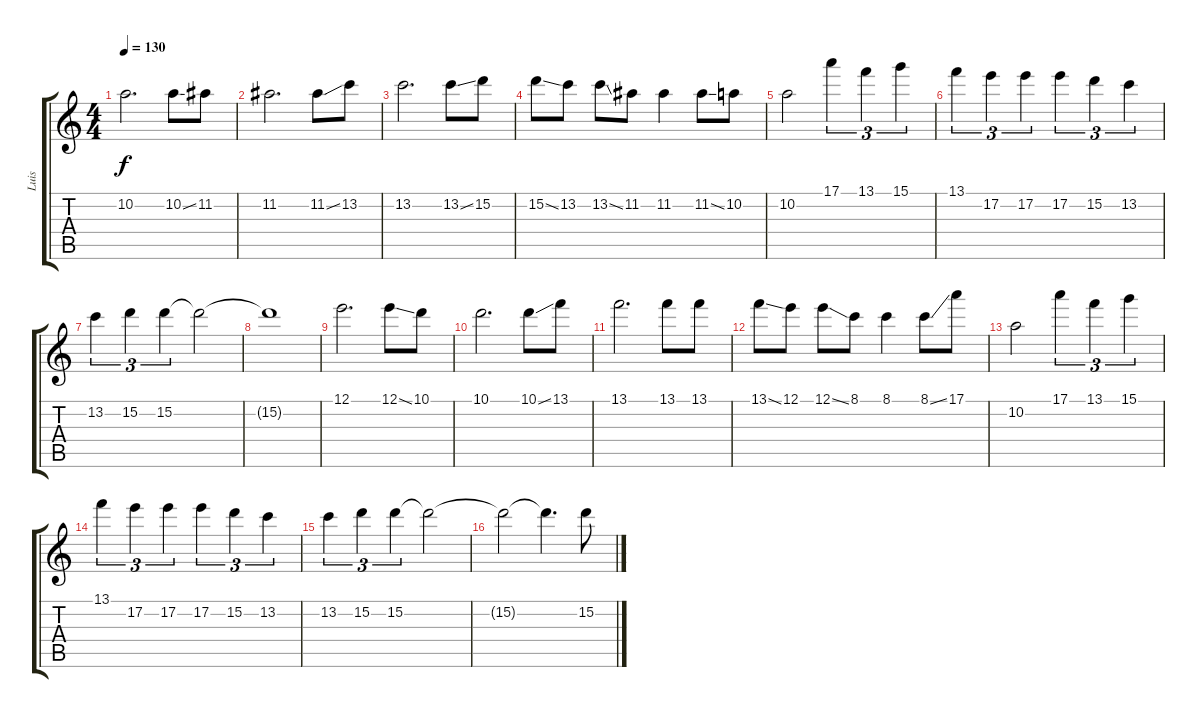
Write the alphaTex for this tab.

\track ("Luis" "Luis") {instrument distortionguitar}
\staff {score tabs}
\tuning (E4 B3 G3 D3 A2 E2) {hide}
\ts (4 4)
\tempo 130
\clef g2
\ks c
10.2.2{d dy f} 10.2{ss}.8 11.2.8 |
11.2.2{d} 11.2{ss}.8 13.2.8 |
13.2.2{d} 13.2{ss}.8 15.2.8 |
15.2{ss}.8 13.2.8 13.2{ss}.8 11.2.8 11.2.4 11.2{ss}.8 10.2.8 |
10.2.2 17.1.4{tu (3 2)} 13.1.4{tu (3 2)} 15.1.4{tu (3 2)} |
13.1.4{tu (3 2)} 17.2.4{tu (3 2)} 17.2.4{tu (3 2)} 17.2.4{tu (3 2)} 15.2.4{tu (3 2)} 13.2.4{tu (3 2)} |
13.2.4{tu (3 2)} 15.2.4{tu (3 2)} 15.2.4{tu (3 2)} 15.2{t}.2 |
15.2{t}.1 |
12.1.2{d} 12.1{ss}.8 10.1.8 |
10.1.2{d} 10.1{ss}.8 13.1.8 |
13.1.2{d} 13.1.8 13.1.8 |
13.1{ss}.8 12.1.8 12.1{ss}.8 8.1.8 8.1.4 8.1{ss}.8 17.1.8 |
10.2.2 17.1.4{tu (3 2)} 13.1.4{tu (3 2)} 15.1.4{tu (3 2)} |
13.1.4{tu (3 2)} 17.2.4{tu (3 2)} 17.2.4{tu (3 2)} 17.2.4{tu (3 2)} 15.2.4{tu (3 2)} 13.2.4{tu (3 2)} |
13.2.4{tu (3 2)} 15.2.4{tu (3 2)} 15.2.4{tu (3 2)} 15.2{t}.2 |
15.2{t}.2 15.2{t}.4{d} 15.2.8
